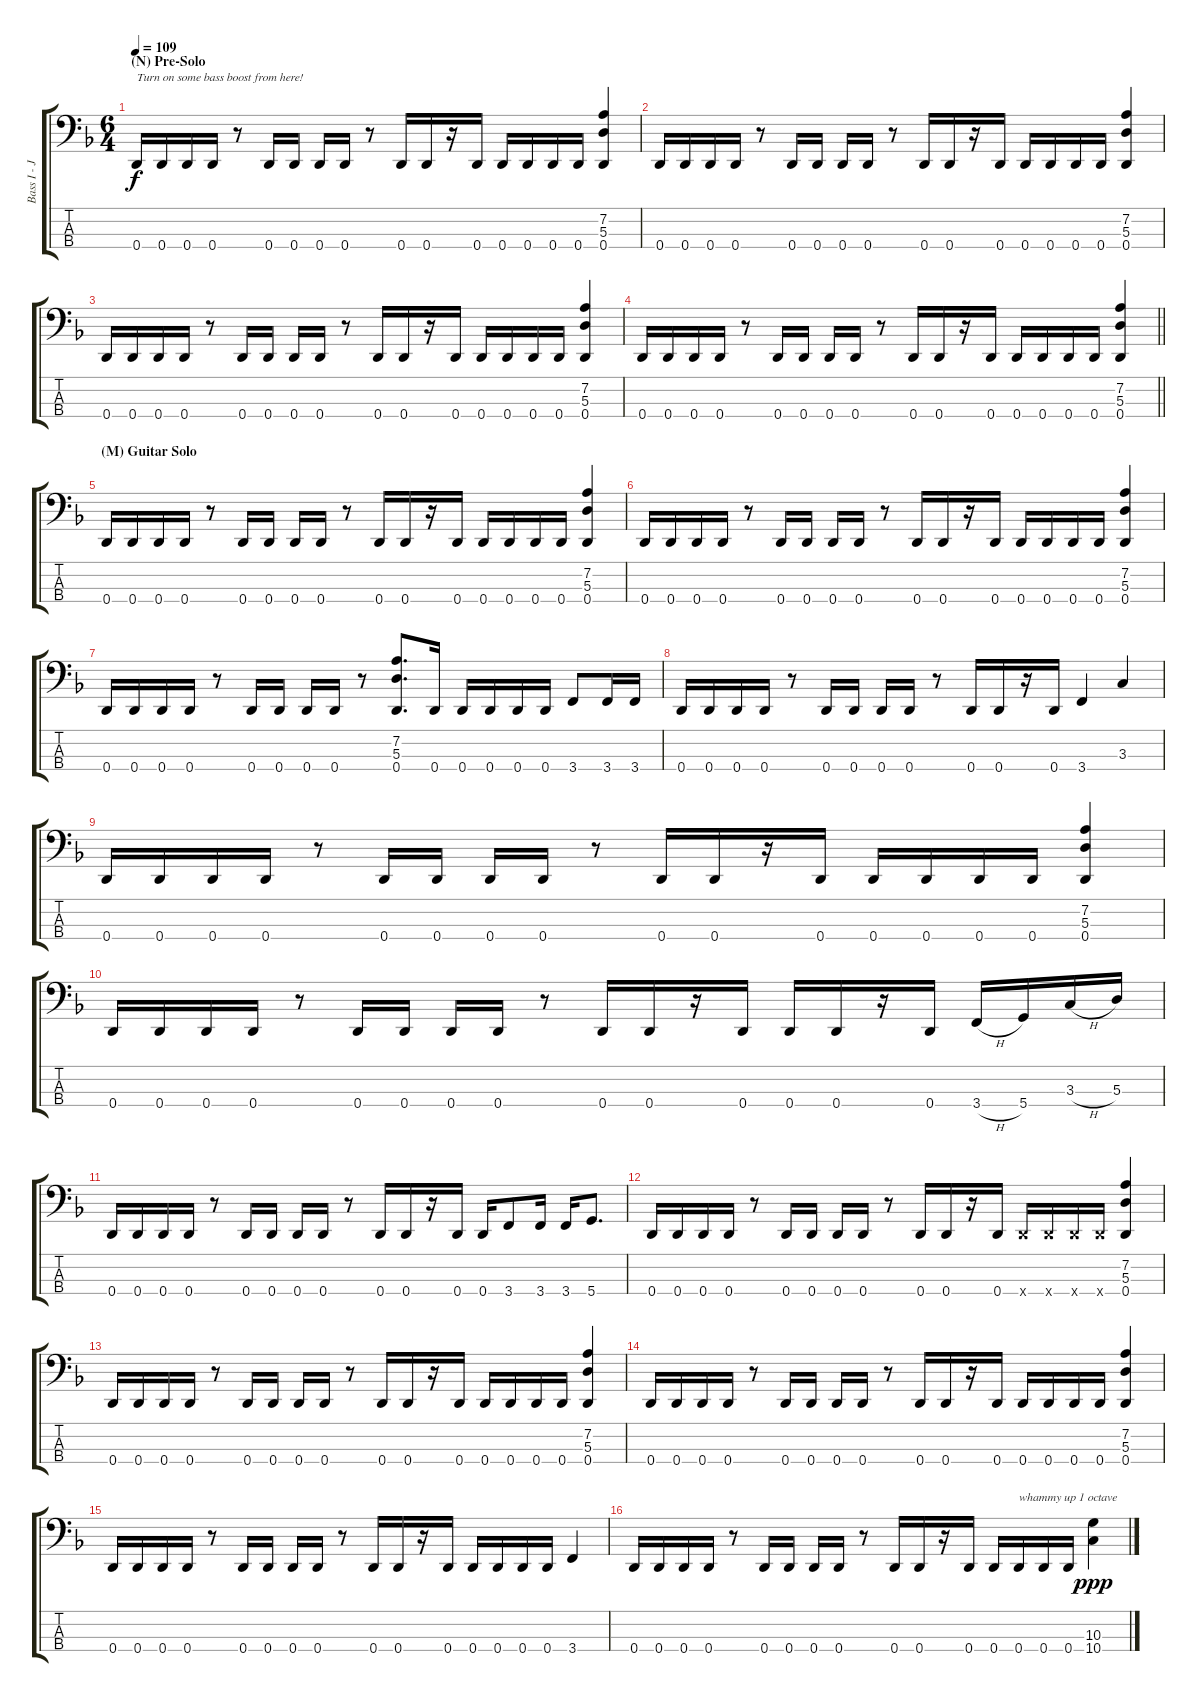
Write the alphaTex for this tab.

\track ("Bass I - Justin" "Bass I - J") {instrument electricbasspick}
\staff {score tabs}
\tuning (G2 D2 A1 D1) {hide}
\ts (6 4)
\section ("" "(N) Pre-Solo")
\tempo 109
\clef f4
\ks dminor
0.4.16{txt "Turn on some bass boost from here!" dy f} 0.4.16 0.4.16 0.4.16 r.8 0.4.16 0.4.16{beam split} 0.4.16 0.4.16 r.8 0.4.16 0.4.16 r.16 0.4.16{beam split} 0.4.16 0.4.16 0.4.16 0.4.16 (7.2 5.3 0.4).4 |
0.4.16 0.4.16 0.4.16 0.4.16 r.8 0.4.16 0.4.16{beam split} 0.4.16 0.4.16 r.8 0.4.16 0.4.16 r.16 0.4.16{beam split} 0.4.16 0.4.16 0.4.16 0.4.16 (7.2 5.3 0.4).4 |
0.4.16 0.4.16 0.4.16 0.4.16 r.8 0.4.16 0.4.16{beam split} 0.4.16 0.4.16 r.8 0.4.16 0.4.16 r.16 0.4.16{beam split} 0.4.16 0.4.16 0.4.16 0.4.16 (7.2 5.3 0.4).4 |
\barLineRight lightlight
0.4.16 0.4.16 0.4.16 0.4.16 r.8 0.4.16 0.4.16{beam split} 0.4.16 0.4.16 r.8 0.4.16 0.4.16 r.16 0.4.16{beam split} 0.4.16 0.4.16 0.4.16 0.4.16 (7.2 5.3 0.4).4 |
\section ("" "(M) Guitar Solo")
0.4.16 0.4.16 0.4.16 0.4.16 r.8 0.4.16 0.4.16{beam split} 0.4.16 0.4.16 r.8 0.4.16 0.4.16 r.16 0.4.16{beam split} 0.4.16 0.4.16 0.4.16 0.4.16 (7.2 5.3 0.4).4 |
0.4.16 0.4.16 0.4.16 0.4.16 r.8 0.4.16 0.4.16{beam split} 0.4.16 0.4.16 r.8 0.4.16 0.4.16 r.16 0.4.16{beam split} 0.4.16 0.4.16 0.4.16 0.4.16 (7.2 5.3 0.4).4 |
0.4.16 0.4.16 0.4.16 0.4.16 r.8 0.4.16 0.4.16{beam split} 0.4.16 0.4.16 r.8 (7.2 5.3 0.4).8{d} 0.4.16{beam split} 0.4.16 0.4.16 0.4.16 0.4.16{beam split} 3.4.8 3.4.16 3.4.16 |
0.4.16 0.4.16 0.4.16 0.4.16 r.8 0.4.16 0.4.16{beam split} 0.4.16 0.4.16 r.8 0.4.16 0.4.16 r.16 0.4.16 3.4.4 3.3.4 |
0.4.16 0.4.16 0.4.16 0.4.16 r.8 0.4.16 0.4.16{beam split} 0.4.16 0.4.16 r.8 0.4.16 0.4.16 r.16 0.4.16{beam split} 0.4.16 0.4.16 0.4.16 0.4.16 (7.2 5.3 0.4).4 |
0.4.16 0.4.16 0.4.16 0.4.16 r.8 0.4.16 0.4.16{beam split} 0.4.16 0.4.16 r.8 0.4.16 0.4.16 r.16 0.4.16{beam split} 0.4.16 0.4.16 r.16 0.4.16{beam split} 3.4{h}.16 5.4.16 3.3{h}.16 5.3.16 |
0.4.16 0.4.16 0.4.16 0.4.16 r.8 0.4.16 0.4.16{beam split} 0.4.16 0.4.16 r.8 0.4.16 0.4.16 r.16 0.4.16{beam split} 0.4.16 3.4.8 3.4.16{beam split} 3.4.16 5.4.8{d} |
0.4.16 0.4.16 0.4.16 0.4.16 r.8 0.4.16 0.4.16{beam split} 0.4.16 0.4.16 r.8 0.4.16 0.4.16 r.16 0.4.16{beam split} 0.4{x}.16 0.4{x}.16 0.4{x}.16 0.4{x}.16 (7.2 5.3 0.4).4 |
0.4.16 0.4.16 0.4.16 0.4.16 r.8 0.4.16 0.4.16{beam split} 0.4.16 0.4.16 r.8 0.4.16 0.4.16 r.16 0.4.16{beam split} 0.4.16 0.4.16 0.4.16 0.4.16 (7.2 5.3 0.4).4 |
0.4.16 0.4.16 0.4.16 0.4.16 r.8 0.4.16 0.4.16{beam split} 0.4.16 0.4.16 r.8 0.4.16 0.4.16 r.16 0.4.16{beam split} 0.4.16 0.4.16 0.4.16 0.4.16 (7.2 5.3 0.4).4 |
0.4.16 0.4.16 0.4.16 0.4.16 r.8 0.4.16 0.4.16{beam split} 0.4.16 0.4.16 r.8 0.4.16 0.4.16 r.16 0.4.16{beam split} 0.4.16 0.4.16 0.4.16 0.4.16 3.4.4 |
0.4.16 0.4.16 0.4.16 0.4.16 r.8 0.4.16 0.4.16{beam split} 0.4.16 0.4.16 r.8 0.4.16 0.4.16 r.16 0.4.16{beam split} 0.4.16 0.4.16{txt "whammy up 1 octave"} 0.4.16 0.4.16 (10.3 10.4).4{dy ppp}
